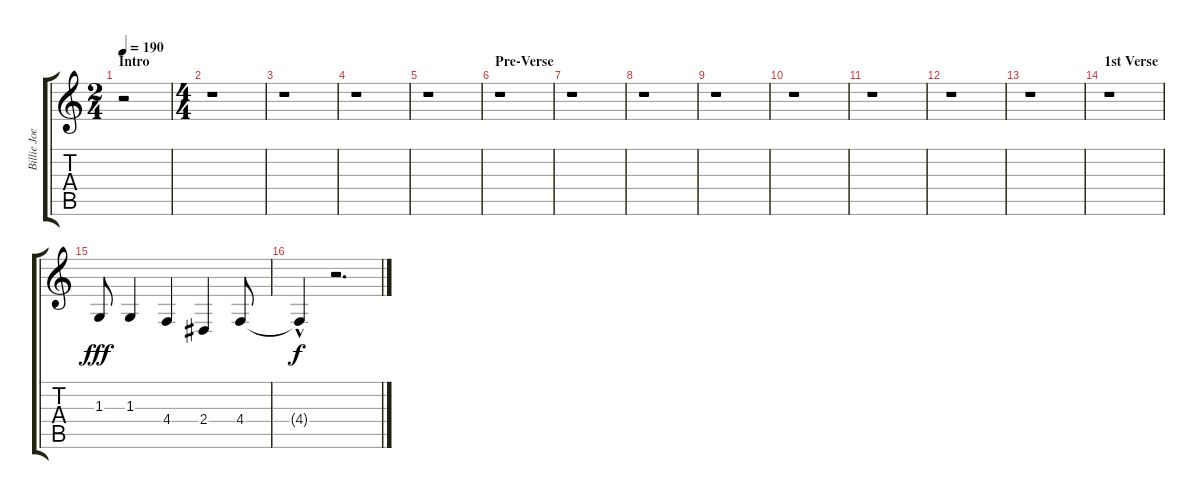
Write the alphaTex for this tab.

\track ("Billie Joe Armstrong (Vocals)" "Billie Joe") {instrument clarinet}
\staff {score tabs}
\tuning (Eb4 Bb3 Gb3 Db3 Ab2 Eb2) {hide}
\ts (2 4)
\section ("" "Intro")
\tempo 190
\clef g2
\ks c
r.2{dy fff instrument clarinet} |
\ts (4 4)
r.1 |
r.1 |
r.1 |
r.1 |
\section ("" "Pre-Verse")
r.1 |
r.1 |
r.1 |
r.1 |
r.1 |
r.1 |
r.1 |
r.1 |
\section ("" "1st Verse")
r.1 |
1.3.8 1.3.4 4.4.4 2.4.4 4.4.8 |
4.4{hac t}.4{dy f} r.2{d}
